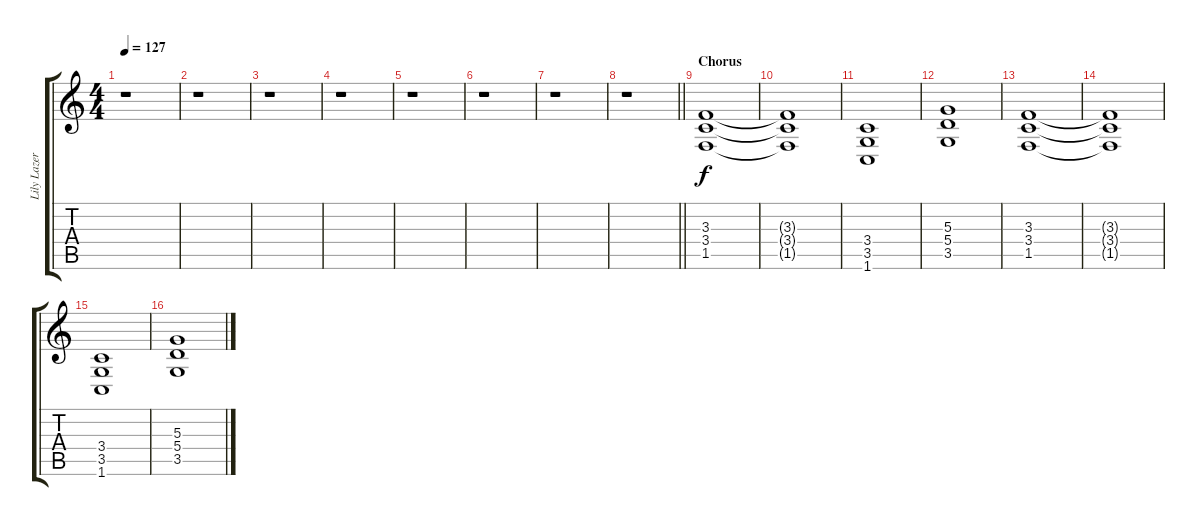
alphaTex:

\track ("Lily Lazer (Guitar)" "Lily Lazer") {instrument distortionguitar}
\staff {score tabs}
\tuning (B3 Gb3 D3 A2 E2 B1) {hide}
\ts (4 4)
\tempo 127
\clef g2
\ks c
r.1{dy f} |
r.1 |
r.1 |
r.1 |
r.1 |
r.1 |
r.1 |
\barLineRight lightlight
r.1 |
\section ("" "Chorus")
(3.3 3.4 1.5).1 |
(3.3{t} 3.4{t} 1.5{t}).1 |
(3.4 3.5 1.6).1 |
(5.3 5.4 3.5).1 |
(3.3 3.4 1.5).1 |
(3.3{t} 3.4{t} 1.5{t}).1 |
(3.4 3.5 1.6).1 |
(5.3 5.4 3.5).1
